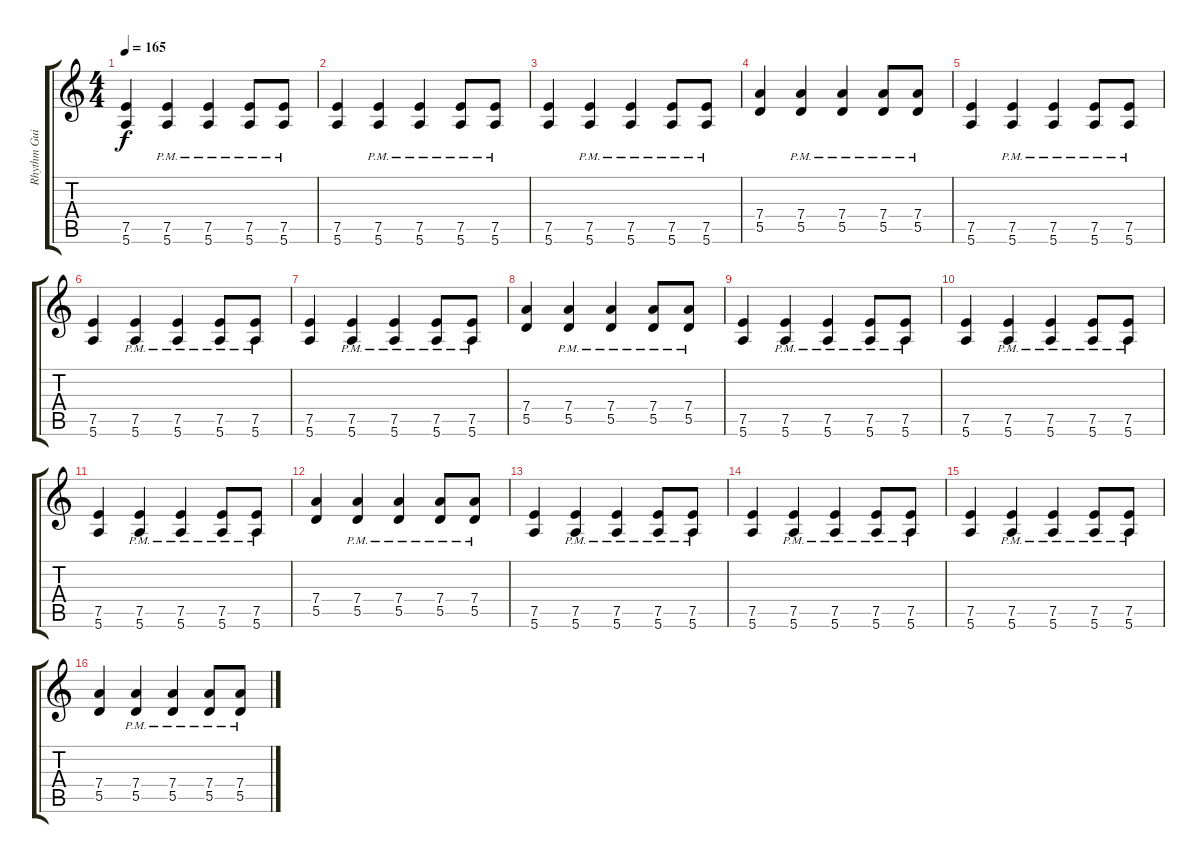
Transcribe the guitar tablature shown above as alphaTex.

\track ("Rhythm Guitar" "Rhythm Gui") {instrument distortionguitar}
\staff {score tabs}
\tuning (E4 B3 G3 D3 A2 E2) {hide}
\ts (4 4)
\tempo 165
\clef g2
\ks c
(7.5 5.6).4{dy f} (7.5{pm} 5.6{pm}).4 (7.5{pm} 5.6{pm}).4 (7.5{pm} 5.6{pm}).8 (7.5{pm} 5.6{pm}).8 |
(7.5 5.6).4 (7.5{pm} 5.6{pm}).4 (7.5{pm} 5.6{pm}).4 (7.5{pm} 5.6{pm}).8 (7.5{pm} 5.6{pm}).8 |
(7.5 5.6).4 (7.5{pm} 5.6{pm}).4 (7.5{pm} 5.6{pm}).4 (7.5{pm} 5.6{pm}).8 (7.5{pm} 5.6{pm}).8 |
(7.4 5.5).4 (7.4{pm} 5.5{pm}).4 (7.4{pm} 5.5{pm}).4 (7.4{pm} 5.5{pm}).8 (7.4{pm} 5.5{pm}).8 |
(7.5 5.6).4 (7.5{pm} 5.6{pm}).4 (7.5{pm} 5.6{pm}).4 (7.5{pm} 5.6{pm}).8 (7.5{pm} 5.6{pm}).8 |
(7.5 5.6).4 (7.5{pm} 5.6{pm}).4 (7.5{pm} 5.6{pm}).4 (7.5{pm} 5.6{pm}).8 (7.5{pm} 5.6{pm}).8 |
(7.5 5.6).4 (7.5{pm} 5.6{pm}).4 (7.5{pm} 5.6{pm}).4 (7.5{pm} 5.6{pm}).8 (7.5{pm} 5.6{pm}).8 |
(7.4 5.5).4 (7.4{pm} 5.5{pm}).4 (7.4{pm} 5.5{pm}).4 (7.4{pm} 5.5{pm}).8 (7.4{pm} 5.5{pm}).8 |
(7.5 5.6).4 (7.5{pm} 5.6{pm}).4 (7.5{pm} 5.6{pm}).4 (7.5{pm} 5.6{pm}).8 (7.5{pm} 5.6{pm}).8 |
(7.5 5.6).4 (7.5{pm} 5.6{pm}).4 (7.5{pm} 5.6{pm}).4 (7.5{pm} 5.6{pm}).8 (7.5{pm} 5.6{pm}).8 |
(7.5 5.6).4 (7.5{pm} 5.6{pm}).4 (7.5{pm} 5.6{pm}).4 (7.5{pm} 5.6{pm}).8 (7.5{pm} 5.6{pm}).8 |
(7.4 5.5).4 (7.4{pm} 5.5{pm}).4 (7.4{pm} 5.5{pm}).4 (7.4{pm} 5.5{pm}).8 (7.4{pm} 5.5{pm}).8 |
(7.5 5.6).4 (7.5{pm} 5.6{pm}).4 (7.5{pm} 5.6{pm}).4 (7.5{pm} 5.6{pm}).8 (7.5{pm} 5.6{pm}).8 |
(7.5 5.6).4 (7.5{pm} 5.6{pm}).4 (7.5{pm} 5.6{pm}).4 (7.5{pm} 5.6{pm}).8 (7.5{pm} 5.6{pm}).8 |
(7.5 5.6).4 (7.5{pm} 5.6{pm}).4 (7.5 5.6{pm}).4 (7.5{pm} 5.6{pm}).8 (7.5{pm} 5.6{pm}).8 |
(7.4 5.5).4 (7.4{pm} 5.5{pm}).4 (7.4{pm} 5.5{pm}).4 (7.4{pm} 5.5{pm}).8 (7.4{pm} 5.5{pm}).8
